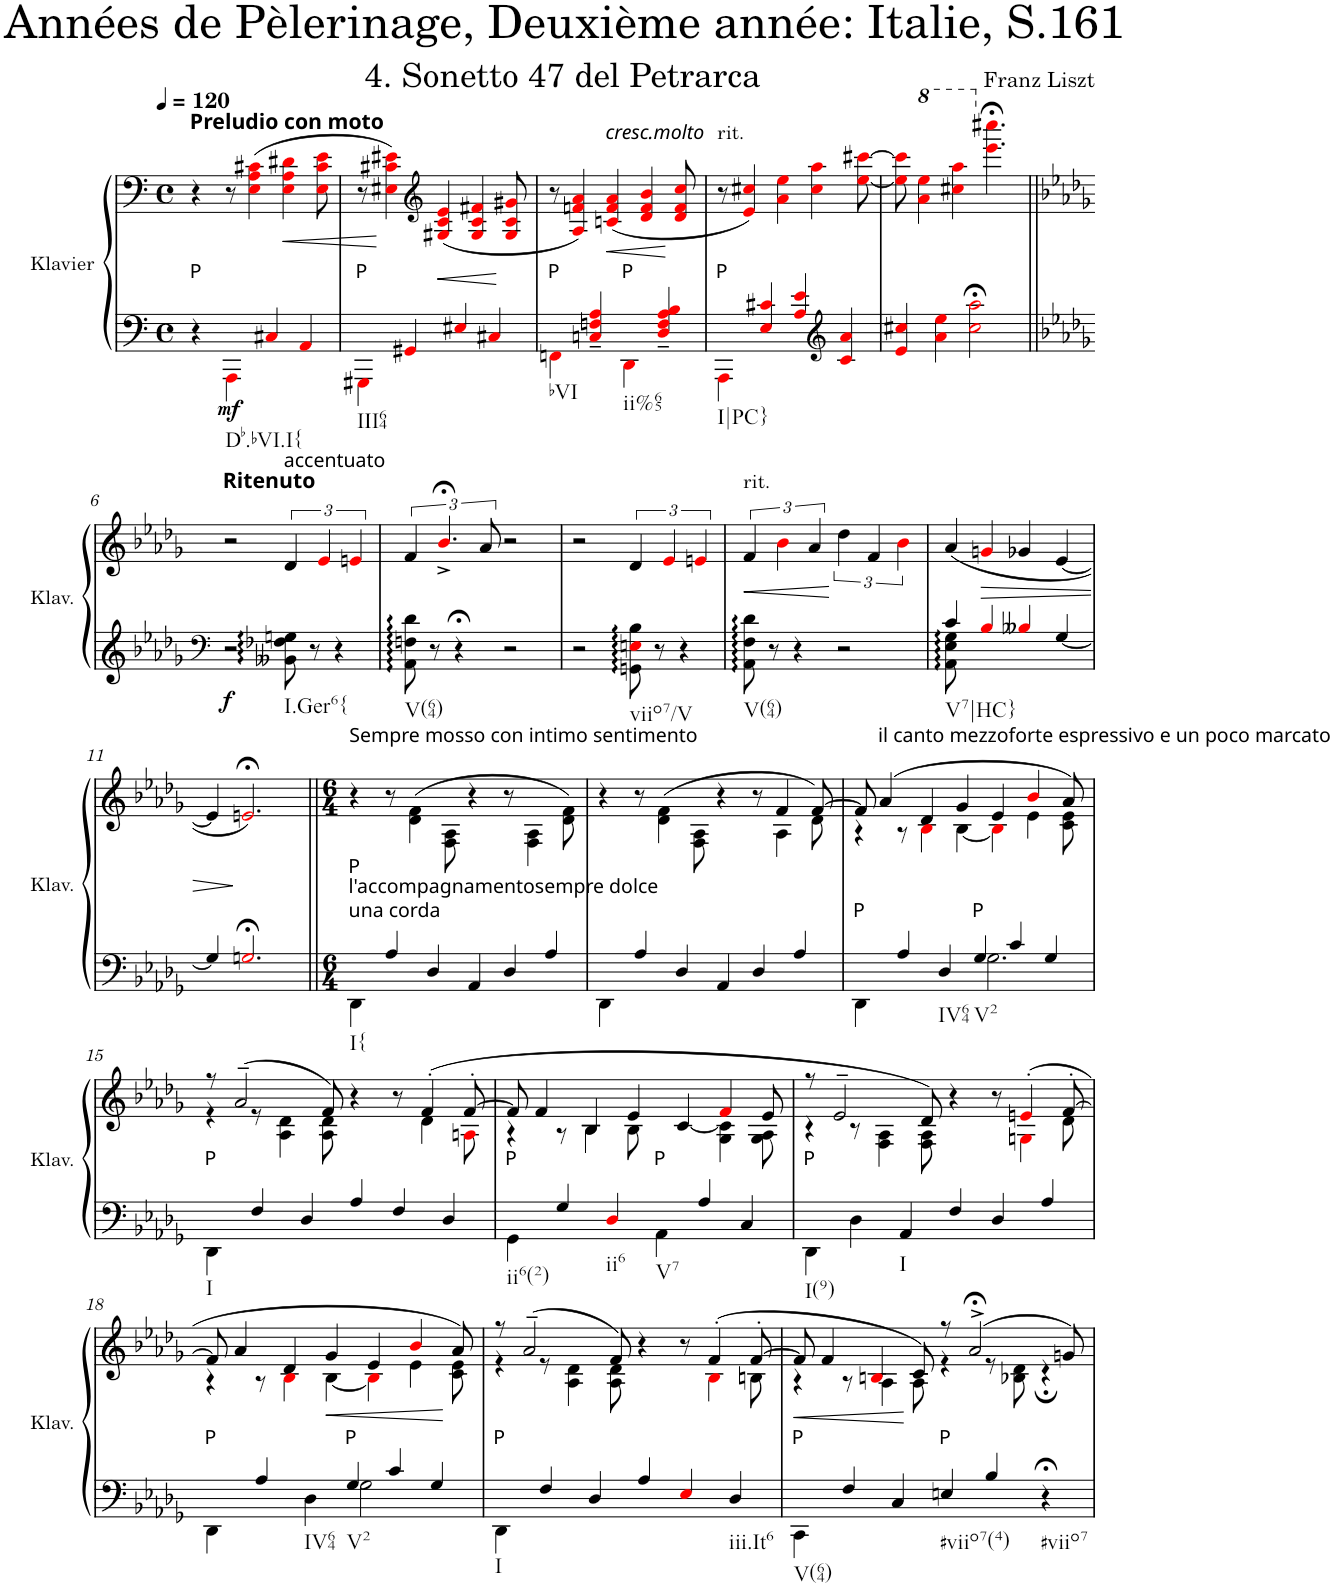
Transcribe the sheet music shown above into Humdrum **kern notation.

**kern	**kern	**dynam
*part1	*part1	*part1
*staff2	*staff1	*staff1/2
*I"Klavier	*	*
*I'Klav.	*	*
*clefF4	*clefF4	*
*k[]	*k[]	*
*M4/4	*M4/4	*
*met(c)	*met(c)	*
*MM120	*MM120	*
=1	=1	=1
!	!LO:TX:a:B:t=Preludio con moto	!
!LO:TX:a:t=P	!	!
4r	4r	.
!LO:TX:b:t=Db.bVI.I{	!	!
!	!	!LO:DY:b=2
4AAAi\	8r	mf
.	(4Ei\ 4Ai\ 4c#Xi\	.
4C#Xi/	.	.
!	!	!LO:HP:b
.	4Ei\ 4Ai\ 4d#Xi\	<
4AAi/	.	.
.	8Ei\ 8c#i\ 8ei\	.
=2	=2	=2
!LO:TX:a:t=P	!	!
!LO:TX:b:t=III64	!	!
4GGG#Xi\	8r	.
.	4E#Xi\ 4c#Xi\ 4e#Xi\)	[
4GG#Xi/	.	.
*	*clefG2	*
!	!	!LO:HP:b
.	(4G#Xi/ 4c#i/ 4e#i/	<
4E#Xi/	.	.
.	4G#i/ 4c#i/ 4f#Xi/	.
4C#Xi/	.	.
.	8G#i/ 8c#i/ 8g#Xi/	[
=3	=3	=3
!LO:TX:a:t=P	!	!
!LO:TX:b:t=bVI	!	!
4FFni\	8r	.
.	4Ai/ 4fni/ 4ai/)	.
4Cni/~ 4Fni/~ 4Ai/~	.	.
!	!LO:TX:a:i:t=cresc.molto	!
!	!	!LO:HP:b
.	(4cni/ 4fi/ 4ai/	<
!LO:TX:a:t=P	!	!
!LO:TX:b:t=ii%65	!	!
4DDi\	.	.
.	4di/ 4fi/ 4bi/	.
4Di/~ 4Fi/~ 4Ai/~ 4Bi/~	.	.
.	8di/ 8fi/ 8cci/	[
=4	=4	=4
!	!LO:TX:a:t=rit.	!
!LO:TX:a:t=P	!	!
!LO:TX:b:t=I|PC}	!	!
4AAAi\	8r	.
.	4ei/ 4cc#Xi/)	.
4Ei/ 4c#Xi/	.	.
.	4ai\ 4eei\	.
4Ai/ 4ei/	.	.
.	4cc#i\ 4aai\	.
*clefG2	*	*
4c#i/ 4ai/	.	.
.	[8eei\ [8ccc#Xi\	.
=5	=5	=5
4ei/ 4cc#Xi/	8eei\] 8ccc#i\]	.
*	*8va	*
.	4aai\ 4eeei\	.
4ai\ 4eei\	.	.
.	4ccc#Xi\ 4aaai\	.
2cc#i\;< 2aai\;<	.	.
*	*X8va	*
.	4.eeei\;< 4.cccc#Xi\;<	.
!!LO:LB:g=z
=6||	=6||	=6||
*clefF4	*	*
*k[b-e-a-d-g-]	*k[b-e-a-d-g-]	*
*D-:	*D-:	*
!	!LO:TX:a:B:t=Ritenuto	!
!	!	!LO:DY:b=2
2r	2r	f
!	!LO:TX:a:t=accentuato	!
!LO:TX:b:t=I.Ger6{	!	!
8BB--X\ 8F-X\ 8Gn\	6d-/	.
8r	.	.
.	6e-i/	.
4r	.	.
.	6eni/	.
=7	=7	=7
!LO:TX:b:t=V(64)	!	!
8AA-\ 8Fn\ 8d-\	6f/	.
8r	.	.
.	6.b-;<^i/	.
4r;<	.	.
.	12a-/	.
2r	2r	.
=8	=8	=8
2r	2r	.
!LO:TX:b:t=viio7/V	!	!
8GGn\ 8Eni\ 8B-\	6d-/	.
8r	.	.
.	6e-i/	.
4r	.	.
.	6eni/	.
=9	=9	=9
!	!LO:TX:a:t=rit.	!
!LO:TX:b:t=V(64)	!	!
!	!	!LO:HP:b
8AA-\ 8F\ 8d-\	6f/	<
8r	.	.
.	6b-i\	.
4r	.	.
.	6a-/	.
2r	6dd-\	[
.	6f/	.
.	6b-i\	.
=10	=10	=10
*^	*	*
!LO:TX:b:t=V7|HC}	!	!	!
4c/	8AA-\ 8E-\ 8G-\	(4a-/	.
.	8ryy	.	.
!	!	!	!LO:HP:b
4B-i/	4ryy	4gni/	>
4B--Xi/	2ryy	4g-X/	.
[4G-/	.	[4e-/	.
*v	*v	*	*
!!LO:LB:g=z
=11	=11	=11
4G-/]	4e-/]	.
2.Gn;<i/	2.en;<i/)	]
=12||	=12||	=12||
*M6/4	*M6/4	*
!	!LO:TX:a:t=Sempre mosso con intimo sentimento	!
!LO:TX:a:t=una corda	!	!
!LO:TX:a:t=l'accompagnamentosempre dolce	!	!
!LO:TX:a:t=P	!	!
!LO:TX:b:t=I{	!	!
4DD-\	4r	.
4A-/	8r	.
.	(4d-\ 4f\	.
4D-/	.	.
.	8F\ 8A-\	.
4AA-/	4r	.
4D-/	8r	.
.	4F\ 4A-\	.
4A-/	.	.
.	8d-\ 8f\)	.
=13	=13	=13
*	*^	*
4DD-\	4r	2.ryy	.
4A-/	8r	.	.
.	(4d-\ 4f\	.	.
4D-/	.	.	.
.	8F\ 8A-\	.	.
4AA-/	4r	4ryy	.
4D-/	8r	8ryy	.
.	4f/	4A-\	.
4A-/	.	.	.
.	[8f/)	8d-\	.
=14	=14	=14	=14
*^	*	*	*
!LO:TX:a:t=P	!	!	!	!
4DD-\	2.ryy	8f/]	4r	.
!	!	!LO:TX:a:t=il canto mezzoforte espressivo e un poco marcato	!	!
.	.	(4a-/	.	.
4A-/	.	.	8r	.
.	.	4d-/	4B-i\	.
!LO:TX:b:t=IV64	!	!	!	!
4D-/	.	.	.	.
.	.	4g-/	[4B-\	.
!LO:TX:a:t=P	!	!	!	!
!LO:TX:b:t=V2	!	!	!	!
4G-/	2.G-\	.	.	.
.	.	4e-/	4B-i\]	.
4c/	.	.	.	.
.	.	4b-i/	4e-\	.
4G-/	.	.	.	.
.	.	8a-/)	8c\ 8e-\	.
*v	*v	*	*	*
!!LO:LB:g=z	!!
=15	=15	=15	=15
!LO:TX:a:t=P	!	!	!
!LO:TX:b:t=I	!	!	!
4DD-\	8r	4r	.
.	(2a-~/	.	.
4F/	.	8r	.
.	.	4A-\ 4d-\	.
4D-/	.	.	.
.	8f/)	8A-\ 8d-\	.
4A-/	4r	4ryy	.
4F/	8r	8ryy	.
.	(4f'/	4d-\	.
4D-/	.	.	.
.	[8f'/	8Ani\	.
=16	=16	=16	=16
!LO:TX:a:t=P	!	!	!
!LO:TX:b:t=ii6(2)	!	!	!
4GG-\	8f/]	4r	.
.	4f/	.	.
4G-/	.	8r	.
.	4B-/	4B-\	.
!LO:TX:b:t=ii6	!	!	!
4D-i/	.	.	.
.	4e-/	8B-\	.
!LO:TX:a:t=P	!	!	!
!LO:TX:b:t=V7	!	!	!
4AA-\	.	8ryy	.
.	[4c/	4ryy	.
4A-/	.	.	.
.	4fi/	4G-\ 4c\]	.
4C/	.	.	.
.	8e-/	8G-\ 8A-\	.
=17	=17	=17	=17
!LO:TX:a:t=P	!	!	!
!LO:TX:b:t=I(9)	!	!	!
4DD-\	8r	4r	.
.	2e-~/	.	.
4D-\	.	8r	.
.	.	4F\ 4A-\	.
!LO:TX:b:t=I	!	!	!
4AA-/	.	.	.
.	8d-/)	8F\ 8A-\	.
4F/	4r	4ryy	.
4D-/	8r	8ryy	.
.	(4en'i/	4Gni\	.
4A-/	.	.	.
.	[8f'/	8d-\	.
!!LO:LB:g=z	!!
=18	=18	=18	=18
*^	*	*	*
!LO:TX:a:t=P	!	!	!	!
4DD-\	2.ryy	8f/]	4r	.
.	.	4a-/	.	.
4A-/	.	.	8r	.
.	.	4d-/	4B-i\	.
!LO:TX:b:t=IV64	!	!	!	!
4D-\	.	.	.	.
!	!	!	!	!LO:HP:b
.	.	4g-/	[4B-\	<
!LO:TX:a:t=P	!	!	!	!
!LO:TX:b:t=V2	!	!	!	!
4G-/	2G-\	.	.	.
.	.	4e-/	4B-i\]	.
4c/	.	.	.	.
.	.	4b-i/	4e-\	.
4G-/	4ryy	.	.	.
.	.	8a-/)	8c\ 8e-\	[
*v	*v	*	*	*
=19	=19	=19	=19
!LO:TX:a:t=P	!	!	!
!LO:TX:b:t=I	!	!	!
4DD-\	8r	4r	.
.	(2a-~/	.	.
4F/	.	8r	.
.	.	4A-\ 4d-\	.
4D-/	.	.	.
.	8f/)	8A-\ 8d-\	.
4A-/	4r	4ryy	.
4E-i/	8r	8ryy	.
.	(4f'/	4B-i\	.
!LO:TX:b:t=iii.It6	!	!	!
4D-/	.	.	.
.	[8f'/	8Bn\	.
=20	=20	=20	=20
!LO:TX:a:t=P	!	!	!
!LO:TX:b:t=V(64)	!	!	!
!	!	!	!LO:HP:b
4CC\	8f/]	4r	<
.	4f/	.	.
4F/	.	8r	.
.	4Bni/	4A-\	.
4C/	.	.	.
.	8c/)	8A-\	[
!LO:TX:a:t=P	!	!	!
!LO:TX:b:t=#viio7(4)	!	!	!
4En/	8r	4r	.
.	(2a-;<^/	.	.
4B-/	.	8r	.
.	.	8B-X\ 8d-\	.
!LO:TX:b:t=#viio7	!	!	!
4r;<	.	4r;	.
.	8gn/)	.	.
*	*v	*v	*
=	=	=
*-	*-	*-
